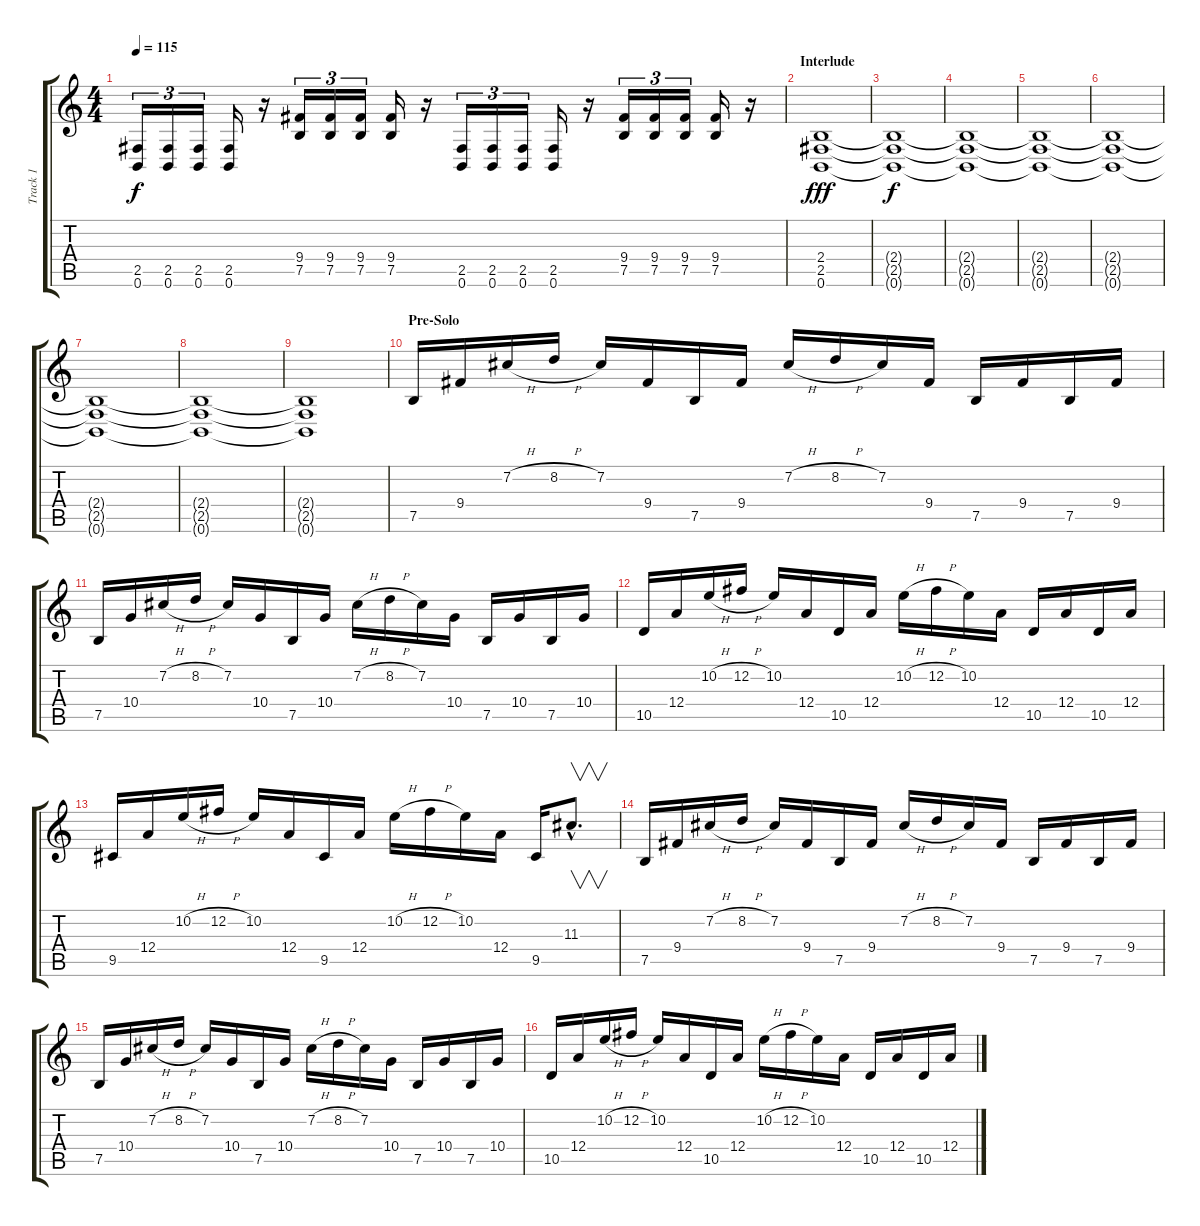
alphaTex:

\track ("Track 1" "Track 1") {instrument distortionguitar}
\staff {score tabs}
\tuning (B3 Gb3 D3 A2 E2 B1) {hide}
\ts (4 4)
\tempo 115
\clef g2
\ks c
(2.5 0.6).16{tu (3 2) dy f} (2.5 0.6).16{tu (3 2)} (2.5 0.6).16{tu (3 2)} (2.5 0.6).16 r.16 (9.4 7.5).16{tu (3 2)} (9.4 7.5).16{tu (3 2)} (9.4 7.5).16{tu (3 2)} (9.4 7.5).16 r.16 (2.5 0.6).16{tu (3 2)} (2.5 0.6).16{tu (3 2)} (2.5 0.6).16{tu (3 2)} (2.5 0.6).16 r.16 (9.4 7.5).16{tu (3 2)} (9.4 7.5).16{tu (3 2)} (9.4 7.5).16{tu (3 2)} (9.4 7.5).16 r.16 |
\section ("" "Interlude")
(2.4 2.5 0.6).1{dy fff} |
(2.4{t} 2.5{t} 0.6{t}).1{dy f} |
(2.4{t} 2.5{t} 0.6{t}).1 |
(2.4{t} 2.5{t} 0.6{t}).1 |
(2.4{t} 2.5{t} 0.6{t}).1 |
(2.4{t} 2.5{t} 0.6{t}).1 |
(2.4{t} 2.5{t} 0.6{t}).1 |
(2.4{t} 2.5{t} 0.6{t}).1 |
\section ("" "Pre-Solo")
7.5.16 9.4.16 7.2{h}.16 8.2{h}.16 7.2.16 9.4.16 7.5.16 9.4.16 7.2{h}.16 8.2{h}.16 7.2.16 9.4.16 7.5.16 9.4.16 7.5.16 9.4.16 |
7.5.16 10.4.16 7.2{h}.16 8.2{h}.16 7.2.16 10.4.16 7.5.16 10.4.16 7.2{h}.16 8.2{h}.16 7.2.16 10.4.16 7.5.16 10.4.16 7.5.16 10.4.16 |
10.5.16 12.4.16 10.2{h}.16 12.2{h}.16 10.2.16 12.4.16 10.5.16 12.4.16 10.2{h}.16 12.2{h}.16 10.2.16 12.4.16 10.5.16 12.4.16 10.5.16 12.4.16 |
9.5.16 12.4.16 10.2{h}.16 12.2{h}.16 10.2.16 12.4.16 9.5.16 12.4.16 10.2{h}.16 12.2{h}.16 10.2.16 12.4.16 9.5.16 11.3{hac}.8{v d} |
7.5.16 9.4.16 7.2{h}.16 8.2{h}.16 7.2.16 9.4.16 7.5.16 9.4.16 7.2{h}.16 8.2{h}.16 7.2.16 9.4.16 7.5.16 9.4.16 7.5.16 9.4.16 |
7.5.16 10.4.16 7.2{h}.16 8.2{h}.16 7.2.16 10.4.16 7.5.16 10.4.16 7.2{h}.16 8.2{h}.16 7.2.16 10.4.16 7.5.16 10.4.16 7.5.16 10.4.16 |
10.5.16 12.4.16 10.2{h}.16 12.2{h}.16 10.2.16 12.4.16 10.5.16 12.4.16 10.2{h}.16 12.2{h}.16 10.2.16 12.4.16 10.5.16 12.4.16 10.5.16 12.4.16
